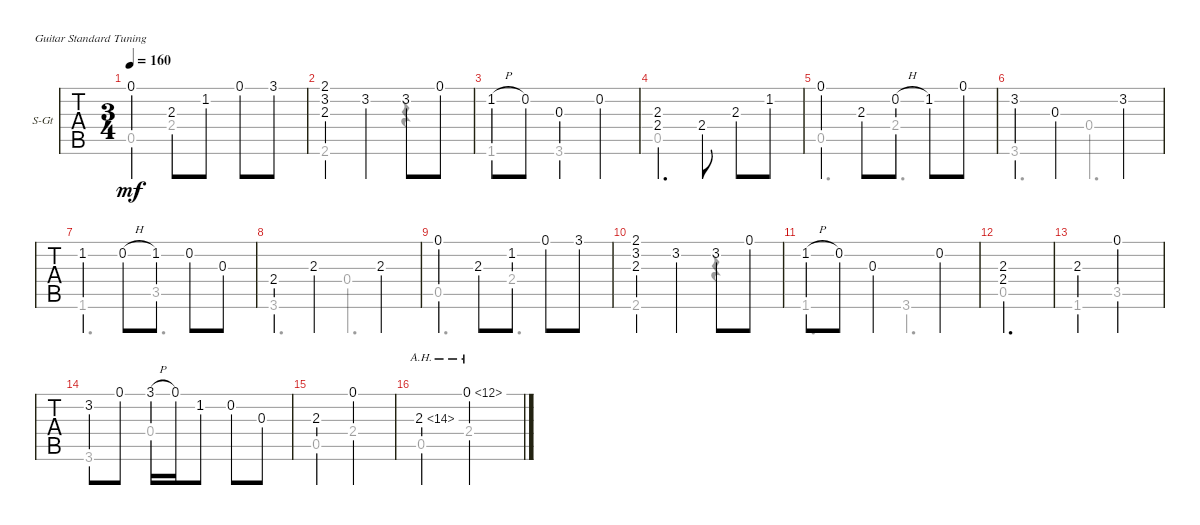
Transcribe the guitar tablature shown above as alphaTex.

\defaultSystemsLayout 4
\bracketExtendMode groupsimilarinstruments
\firstSystemTrackNameOrientation horizontal
\otherSystemsTrackNameOrientation horizontal
\track ("Steel Guitar" "S-Gt") {instrument acousticguitarsteel}
\staff {tabs}
\tuning (E4 B3 G3 D3 A2 E2)
\voice
\ts (3 4)
\tempo 160
\clef g2
\ks c
0.1.4{dy mf} 2.3.8 1.2.8 0.1.8 3.1.8 |
(2.1 3.2 2.3).4 3.2.4 3.2.8 0.1.8 |
1.2{h}.8 0.2.8 0.3.4 0.2.4 |
(2.3 2.4).4{d} 2.4.8 2.3.8 1.2.8 |
0.1.4 2.3.8 0.2{h}.8 1.2.8 0.1.8 |
3.2.4 0.3.4 3.2.4 |
1.2.4 0.2{h}.8 1.2.8 0.2.8 0.3.8 |
2.4.4 2.3.4 2.3.4 |
0.1.4 2.3.8 1.2.8 0.1.8 3.1.8 |
(2.1 3.2 2.3).4 3.2.4 3.2.8 0.1.8 |
1.2{h}.8 0.2.8 0.3.4 0.2.4 |
(2.3 2.4).2{d} |
2.3.4 0.1.2 |
3.2.8 0.1.8 3.1{h}.16 0.1.16 1.2.8 0.2.8 0.3.8 |
2.3.4 0.1.2 |
2.3{ah 12}.4 0.1{ah 12}.2
\voice
\clef g2
\ottava regular
\simile none
\ks c
0.5.4{dy mf} 2.4.2 |
2.6.2 r.4 |
1.6.4 3.6.2 |
0.5.2{d} |
0.5.4{d} 2.4.4{d} |
3.6.4{d} 0.4.4{d} |
1.6.4{d} 3.5.4{d} |
3.6.4{d} 0.4.4{d} |
0.5.4{d} 2.4.4{d} |
2.6.2 r.4 |
1.6.4{d} 3.6.4{d} |
0.5.2{d} |
1.6.4 3.5.2 |
3.6.4 0.4.2 |
0.5.4 2.4.2 |
0.5.4 2.4.2
